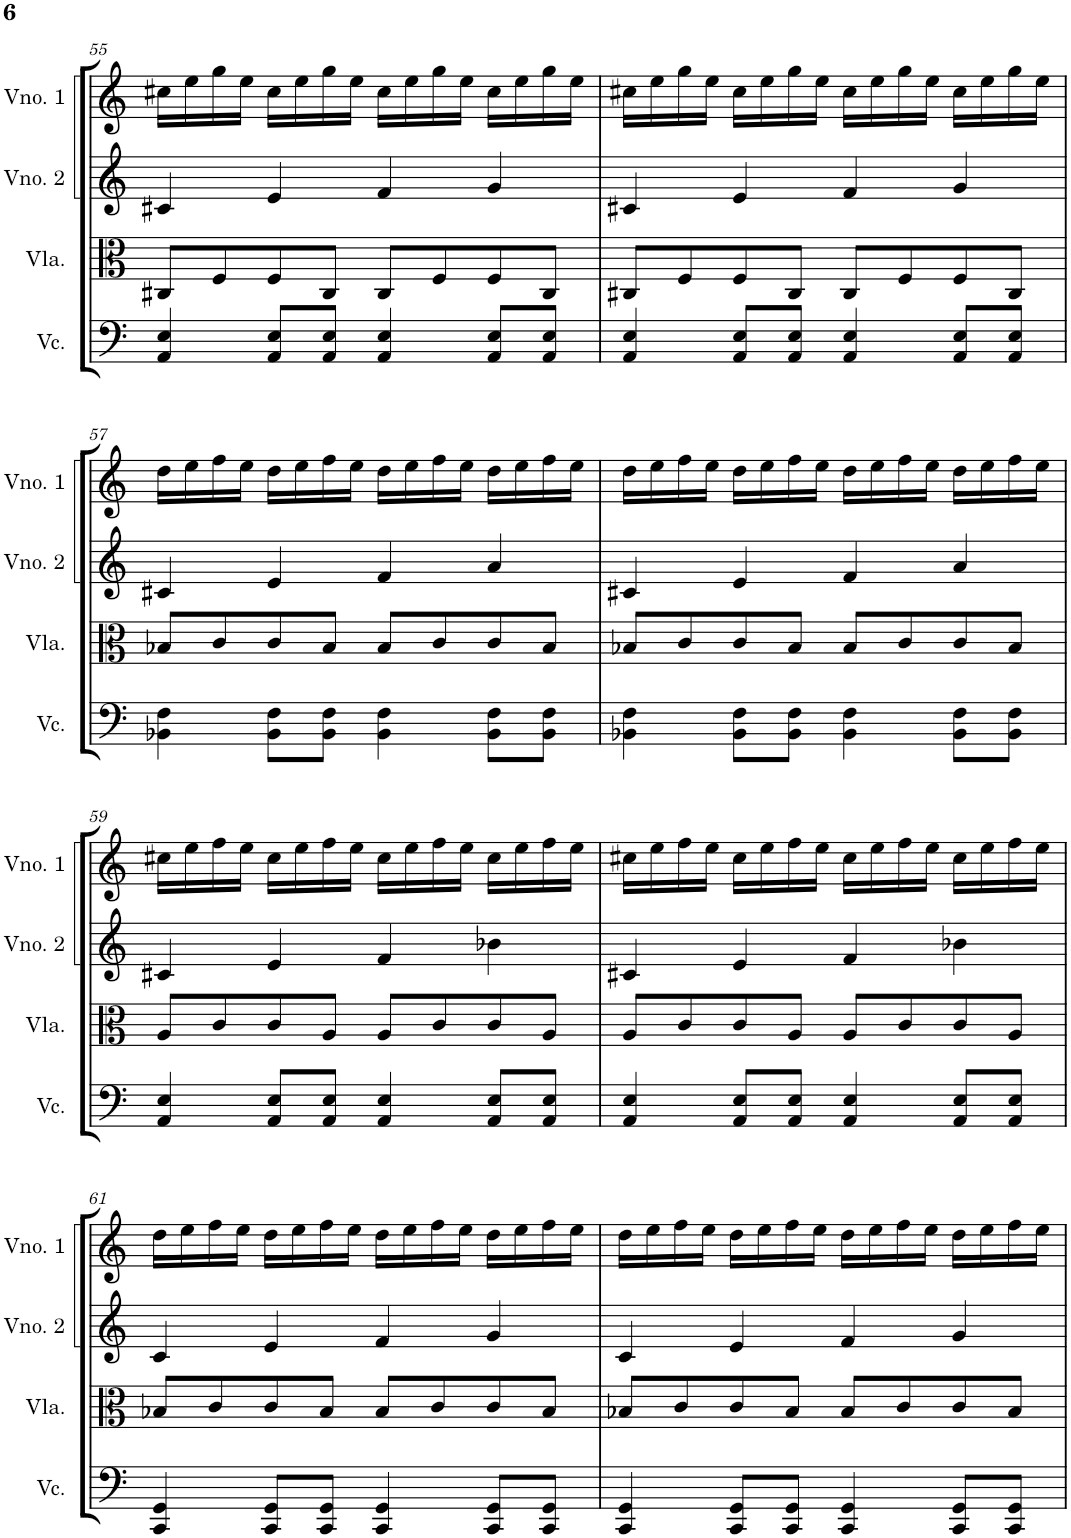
**kern	**kern	**kern	**kern
*part4	*part3	*part2	*part1
*staff4	*staff3	*staff2	*staff1
*I"Violoncelo	*I"Viola	*I"Violino 2	*I"Violino 1
*I'Vc.	*I'Vla.	*I'Vno. 2	*I'Vno. 1
!!LO:PB:g=z
*clefF4	*clefC3	*clefG2	*clefG2
*k[]	*k[]	*k[]	*k[]
*M4/4	*M4/4	*M4/4	*M4/4
=55	=55	=55	=55
4AA/ 4E/	8C#X/L	4c#X/	16cc#X\LL
.	.	.	16ee\
.	8F/	.	16gg\
.	.	.	16ee\JJ
8AA/ 8E/L	8F/	4e/	16cc#\LL
.	.	.	16ee\
8AA/ 8E/J	8C#/J	.	16gg\
.	.	.	16ee\JJ
4AA/ 4E/	8C#/L	4f/	16cc#\LL
.	.	.	16ee\
.	8F/	.	16gg\
.	.	.	16ee\JJ
8AA/ 8E/L	8F/	4g/	16cc#\LL
.	.	.	16ee\
8AA/ 8E/J	8C#/J	.	16gg\
.	.	.	16ee\JJ
=56	=56	=56	=56
4AA/ 4E/	8C#X/L	4c#X/	16cc#X\LL
.	.	.	16ee\
.	8F/	.	16gg\
.	.	.	16ee\JJ
8AA/ 8E/L	8F/	4e/	16cc#\LL
.	.	.	16ee\
8AA/ 8E/J	8C#/J	.	16gg\
.	.	.	16ee\JJ
4AA/ 4E/	8C#/L	4f/	16cc#\LL
.	.	.	16ee\
.	8F/	.	16gg\
.	.	.	16ee\JJ
8AA/ 8E/L	8F/	4g/	16cc#\LL
.	.	.	16ee\
8AA/ 8E/J	8C#/J	.	16gg\
.	.	.	16ee\JJ
!!LO:LB:g=z
=57	=57	=57	=57
4BB-X\ 4F\	8B-X/L	4c#X/	16dd\LL
.	.	.	16ee\
.	8c/	.	16ff\
.	.	.	16ee\JJ
8BB-\ 8F\L	8c/	4e/	16dd\LL
.	.	.	16ee\
8BB-\ 8F\J	8B-/J	.	16ff\
.	.	.	16ee\JJ
4BB-\ 4F\	8B-/L	4f/	16dd\LL
.	.	.	16ee\
.	8c/	.	16ff\
.	.	.	16ee\JJ
8BB-\ 8F\L	8c/	4a/	16dd\LL
.	.	.	16ee\
8BB-\ 8F\J	8B-/J	.	16ff\
.	.	.	16ee\JJ
=58	=58	=58	=58
4BB-X\ 4F\	8B-X/L	4c#X/	16dd\LL
.	.	.	16ee\
.	8c/	.	16ff\
.	.	.	16ee\JJ
8BB-\ 8F\L	8c/	4e/	16dd\LL
.	.	.	16ee\
8BB-\ 8F\J	8B-/J	.	16ff\
.	.	.	16ee\JJ
4BB-\ 4F\	8B-/L	4f/	16dd\LL
.	.	.	16ee\
.	8c/	.	16ff\
.	.	.	16ee\JJ
8BB-\ 8F\L	8c/	4a/	16dd\LL
.	.	.	16ee\
8BB-\ 8F\J	8B-/J	.	16ff\
.	.	.	16ee\JJ
!!LO:LB:g=z
=59	=59	=59	=59
4AA/ 4E/	8A/L	4c#X/	16cc#X\LL
.	.	.	16ee\
.	8c/	.	16ff\
.	.	.	16ee\JJ
8AA/ 8E/L	8c/	4e/	16cc#\LL
.	.	.	16ee\
8AA/ 8E/J	8A/J	.	16ff\
.	.	.	16ee\JJ
4AA/ 4E/	8A/L	4f/	16cc#\LL
.	.	.	16ee\
.	8c/	.	16ff\
.	.	.	16ee\JJ
8AA/ 8E/L	8c/	4b-X\	16cc#\LL
.	.	.	16ee\
8AA/ 8E/J	8A/J	.	16ff\
.	.	.	16ee\JJ
=60	=60	=60	=60
4AA/ 4E/	8A/L	4c#X/	16cc#X\LL
.	.	.	16ee\
.	8c/	.	16ff\
.	.	.	16ee\JJ
8AA/ 8E/L	8c/	4e/	16cc#\LL
.	.	.	16ee\
8AA/ 8E/J	8A/J	.	16ff\
.	.	.	16ee\JJ
4AA/ 4E/	8A/L	4f/	16cc#\LL
.	.	.	16ee\
.	8c/	.	16ff\
.	.	.	16ee\JJ
8AA/ 8E/L	8c/	4b-X\	16cc#\LL
.	.	.	16ee\
8AA/ 8E/J	8A/J	.	16ff\
.	.	.	16ee\JJ
!!LO:LB:g=z
=61	=61	=61	=61
4CC/ 4GG/	8B-X/L	4c/	16dd\LL
.	.	.	16ee\
.	8c/	.	16ff\
.	.	.	16ee\JJ
8CC/ 8GG/L	8c/	4e/	16dd\LL
.	.	.	16ee\
8CC/ 8GG/J	8B-/J	.	16ff\
.	.	.	16ee\JJ
4CC/ 4GG/	8B-/L	4f/	16dd\LL
.	.	.	16ee\
.	8c/	.	16ff\
.	.	.	16ee\JJ
8CC/ 8GG/L	8c/	4g/	16dd\LL
.	.	.	16ee\
8CC/ 8GG/J	8B-/J	.	16ff\
.	.	.	16ee\JJ
=62	=62	=62	=62
4CC/ 4GG/	8B-X/L	4c/	16dd\LL
.	.	.	16ee\
.	8c/	.	16ff\
.	.	.	16ee\JJ
8CC/ 8GG/L	8c/	4e/	16dd\LL
.	.	.	16ee\
8CC/ 8GG/J	8B-/J	.	16ff\
.	.	.	16ee\JJ
4CC/ 4GG/	8B-/L	4f/	16dd\LL
.	.	.	16ee\
.	8c/	.	16ff\
.	.	.	16ee\JJ
8CC/ 8GG/L	8c/	4g/	16dd\LL
.	.	.	16ee\
8CC/ 8GG/J	8B-/J	.	16ff\
.	.	.	16ee\JJ
=	=	=	=
*-	*-	*-	*-
